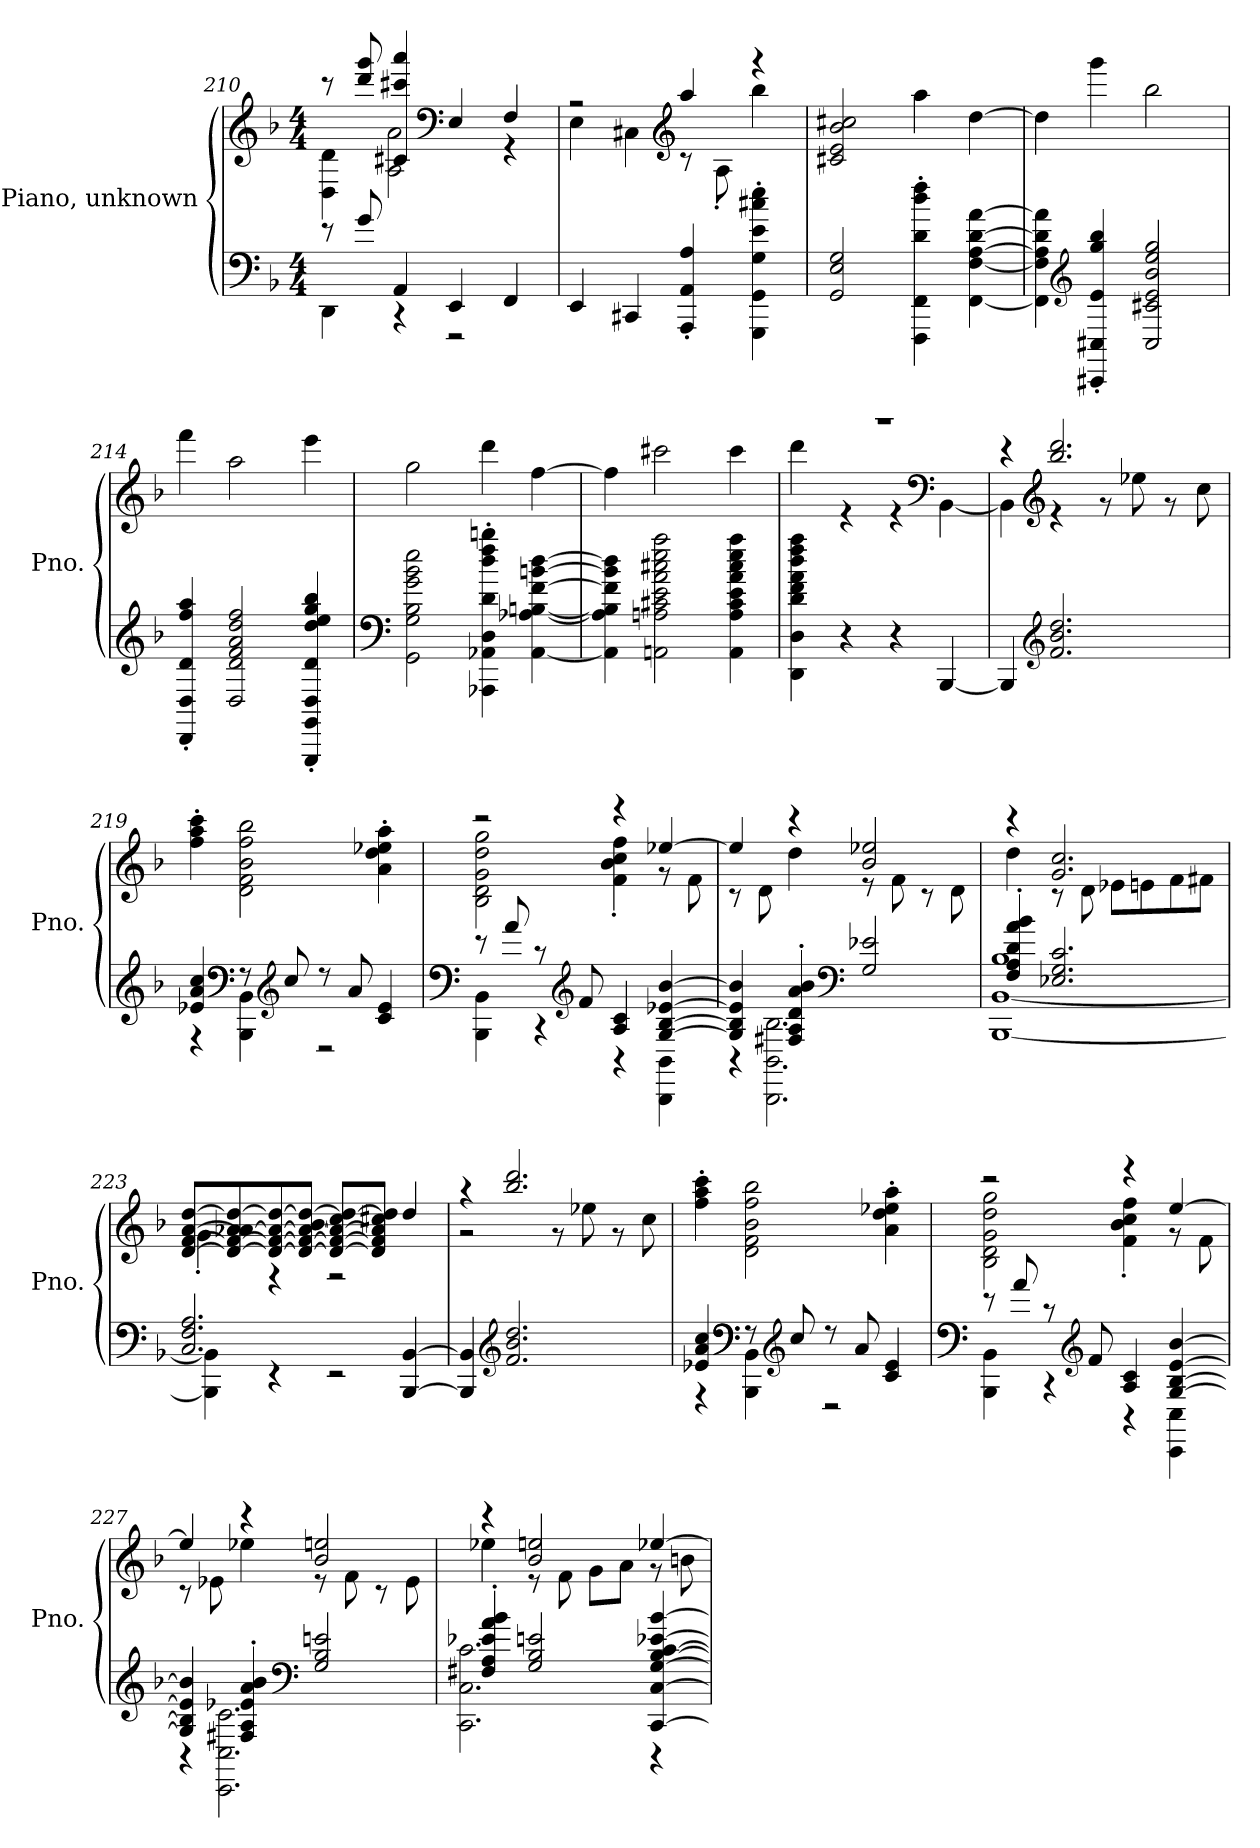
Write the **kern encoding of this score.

**kern	**kern
*part1	*part1
*staff2	*staff1
*I"Piano, unknown	*
*I'Pno.	*
*clefF4	*clefG2
*k[b-]	*k[b-]
*M4/4	*M4/4
=210	=210
*^	*^
8r	4DD\	8r	4D\ 4d\
8g/	.	8ddd/ 8ggg/	.
4AA/	4r	4c#X/ 4ccc#X/ 4aaa/	2A\ 2a\
*	*	*clefF4	*
4EE/	2r	4E/	.
4FF/	.	4F/	4r
*v	*v	*	*
=211	=211	=211
4EE/	2r	4E\
4CC#X/	.	4C#X\
*	*clefG2	*
4AAA/' 4AA/' 4A/'	4aa/	8r
.	.	8A'\
4GGG\' 4GG\' 4G\' 4e\' 4cc#X\' 4ee\'	4r	4bb-\
*	*v	*v
!!LO:LB:g=z
=212	=212
2GG/ 2E/ 2G/	2c#X/ 2e/ 2b-/ 2cc#X/
4FFF\' 4FF\' 4d\' 4dd\' 4ff\'	4aa\
[4FF\ [4F\ [4A\ [4d\ [4a\	[4dd\
=213	=213
4FF\] 4F\] 4A\] 4d\] 4a\]	4dd\]
*clefG2	*
4CC#X/' 4C#X/' 4e/' 4gg/' 4bb-/'	4ggg\
2C#/ 2c#X/ 2e/ 2b-/ 2ee/ 2gg/	2bb-\
=214	=214
4DD/' 4D/' 4d/' 4ff/' 4aa/'	4fff\
2D/ 2d/ 2f/ 2a/ 2dd/ 2ff/	2aa\
4GGG/' 4GG/' 4D/' 4d/' 4dd/' 4ee/' 4gg/' 4bb-/'	4eee\
=215	=215
*clefF4	*
2GG\ 2G\ 2B-\ 2g\ 2b-\ 2ee\	2gg\
4AAA-X\' 4AA-X\' 4D\' 4d\' 4dd\' 4ff\' 4bbn\'	4ddd\
[4AA-\ [4A-X\ [4Bn\ [4f\ [4bn\ [4dd\	[4ff\
=216	=216
4AA-\] 4A-\] 4B\] 4f\] 4b\] 4dd\]	4ff\]
2AAn\ 2An\ 2c#X\ 2e\ 2a\ 2cc#X\ 2ee\ 2aa\	2ccc#X\
4AA\ 4A\ 4c#\ 4e\ 4a\ 4cc#\ 4ee\ 4aa\	4ccc#\
=217	=217
*	*^
4DD\ 4D\ 4d\ 4f\ 4a\ 4dd\ 4ff\ 4aa\	1r	4ddd\
4r	.	4r
4r	.	4r
*	*clefF4	*
[4BBB-/	.	[4BB-\
!!LO:LB:g=z	!!
=218	=218	=218
4BBB-/]	4r	4BB-\]
*clefG2	*clefG2	*
2.f/ 2.b-/ 2.dd/	2.bb-/ 2.ddd/	4r
.	.	8r
.	.	8ee-X\
.	.	8r
.	.	8cc\
*	*v	*v
=219	=219
*^	*
4e-X/ 4a/ 4cc/	4r	4ff\' 4aa\' 4ccc\'
*clefF4	*	*
8r	4BBB-\ 4BB-\	2d\ 2f\ 2b-\ 2ff\ 2bb-\
*clefG2	*	*
8cc/	.	.
8r	2r	.
8a/	.	.
4c/ 4e-/	.	4a\' 4dd\' 4ee-X\' 4aa\'
=220	=220	=220
*clefF4	*	*
*	*	*^
8r	4BBB-\ 4BB-\	2r	2B-\ 2d\ 2g\ 2dd\ 2gg\
8a/	.	.	.
8r	4r	.	.
*clefG2	*	*	*
8f/	.	.	.
4A/ 4c/	4r	4r	4f\' 4b-\' 4cc\' 4ff\'
[4G/ [4B-/ [4e-X/ [4b-/	4BBB-\ 4BB-\	[4ee-X/	8r
.	.	.	8f\
=221	=221	=221	=221
4G/] 4B-/] 4e-/] 4b-/]	4r	4ee-/]	8r
.	.	.	8d\
4F#X/' 4A/' 4d/' 4a/' 4b-/'	2.BBB-\ 2.BB-\ 2.B-\	4r	4dd\
*clefF4	*	*	*
2G/ 2e-X/	.	2b-/ 2ee-X/	8r
.	.	.	8f\
.	.	.	8r
.	.	.	8d\
!!LO:PB:g=z	!!
=222	=222	=222	=222
4F/' 4A/' 4d/' 4a/' 4b-/'	[1BBB- [1BB- 1B-	4r	4dd\
2.E-X/ 2.G/ 2.c/	.	2.g/ 2.cc/	8r
.	.	.	8d\
.	.	.	8e-X\L
.	.	.	8en\
.	.	.	8f\
.	.	.	8f#X\J
=223	=223	=223	=223
2.C/ 2.F/ 2.A/	4BBB-\] 4BB-\]	[8d/ [8f/ [8a/ [8dd/L	4g'\
.	.	8d/_ 8f/_ 8a-X/ 8a/_ 8dd/_	.
.	4r	8d/_ 8f/_ 8a/_ 8dd/_	4r
.	.	8d/_ 8f/_ 8a/_ 8b-/ 8dd/_J	.
.	2r	8d/_ 8f/_ 8a/_ 8cc/ 8dd/_L	2r
.	.	8d/] 8f/] 8a/] 8cc#X/ 8dd/]J	.
[4BBB-/ [4BB-/	.	4dd/	.
*v	*v	*	*
=224	=224	=224
4BBB-/] 4BB-/]	4r	2r
*clefG2	*	*
2.f/ 2.b-/ 2.dd/	2.bb-/ 2.ddd/	.
.	.	8r
.	.	8ee-X\
.	.	8r
.	.	8cc\
*	*v	*v
!!LO:LB:g=z
=225	=225
*^	*
4e-X/ 4a/ 4cc/	4r	4ff\' 4aa\' 4ccc\'
*clefF4	*	*
8r	4BBB-\ 4BB-\	2d\ 2f\ 2b-\ 2ff\ 2bb-\
*clefG2	*	*
8cc/	.	.
8r	2r	.
8a/	.	.
4c/ 4e-/	.	4a\' 4dd\' 4ee-X\' 4aa\'
=226	=226	=226
*clefF4	*	*
*	*	*^
8r	4BBB-\ 4BB-\	2r	2B-\ 2d\ 2g\ 2dd\ 2gg\
8a/	.	.	.
8r	4r	.	.
*clefG2	*	*	*
8f/	.	.	.
4A/ 4c/	4r	4r	4f\' 4b-\' 4cc\' 4ff\'
[4G/ [4B-/ [4e/ [4b-/	4CC\ 4C\	[4ee/	8r
.	.	.	8f\
=227	=227	=227	=227
4G/] 4B-/] 4e/] 4b-/]	4r	4ee/]	8r
.	.	.	8e-X\
4F#X/' 4A/' 4e-X/' 4a/' 4b-/'	2.CC\ 2.C\ 2.c\	4r	4ee-X\
*clefF4	*	*	*
2G/ 2B-/ 2en/	.	2b-/ 2een/	8r
.	.	.	8f\
.	.	.	8r
.	.	.	8e-\
!!LO:LB:g=z	!!
=228	=228	=228	=228
4F#X/' 4A/' 4e-X/' 4a/' 4b-/'	2.CC\ 2.C\ 2.c\	4r	4ee-X\
2G/ 2B-/ 2en/	.	2b-/ 2een/	8r
.	.	.	8f\
.	.	.	8g\L
.	.	.	8a\J
[4CC/ [4C/ [4G/ [4B-/ [4c/ [4e-X/ [4b-/	4r	[4ee-X/	8r
.	.	.	8bn\
*v	*v	*	*
*	*v	*v
=	=
*-	*-
